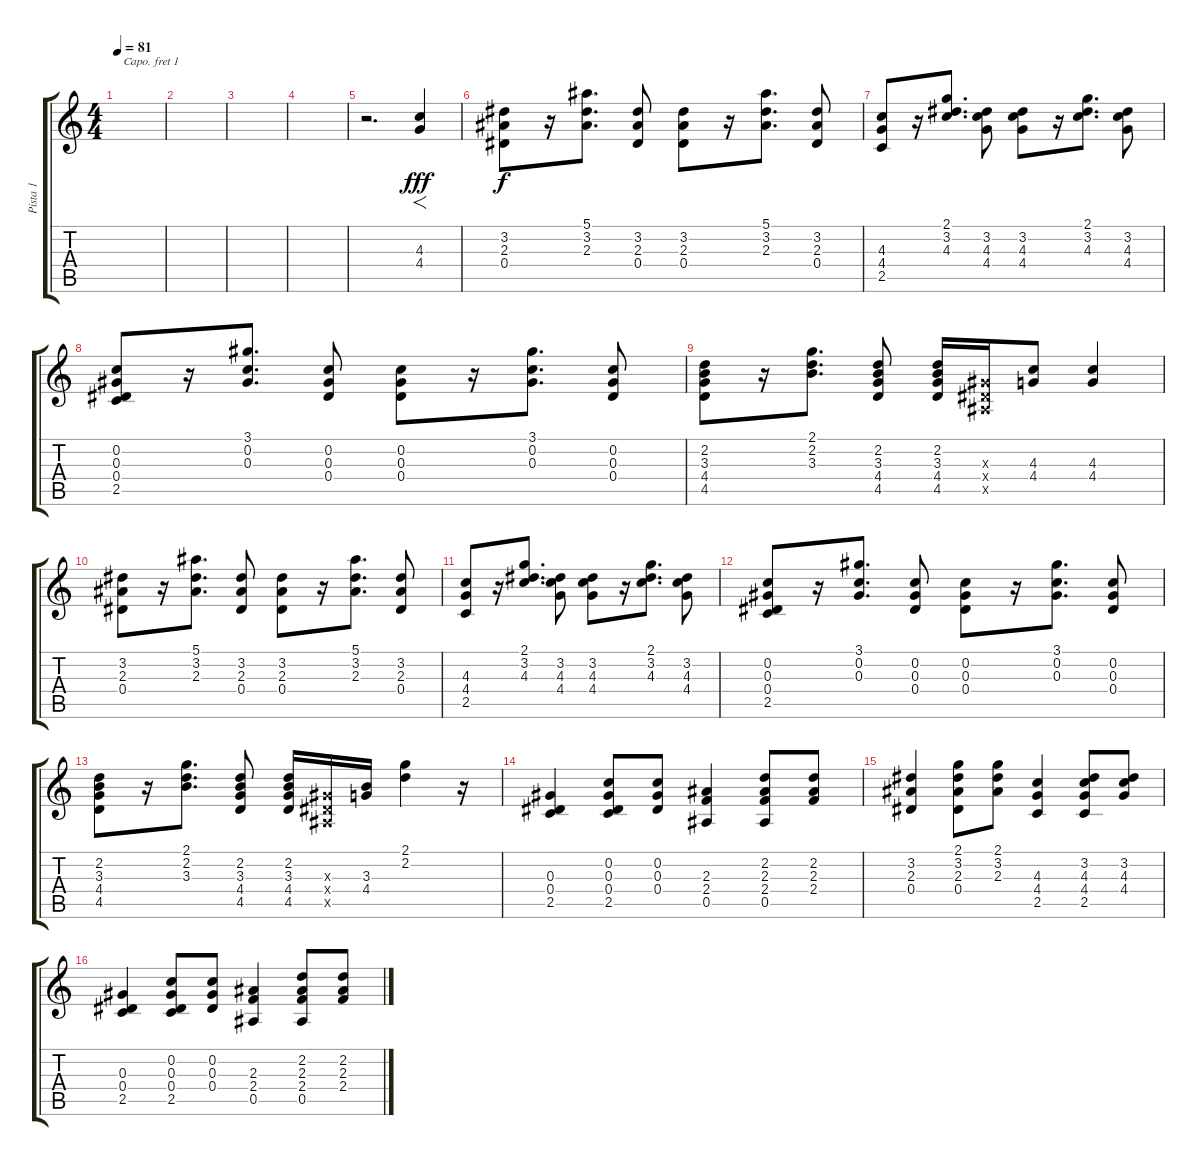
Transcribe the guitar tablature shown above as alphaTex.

\track ("Pista 1" "Pista 1") {instrument electricguitarclean}
\staff {score tabs}
\capo 1
\tuning (E4 B3 G3 D3 A2 E2) {hide}
\ts (4 4)
\tempo 81
\clef g2
\ks c
|
|
|
|
r.2{d} (4.3 4.4).4{f dy fff} |
(3.2 2.3 0.4).8{dy f} r.16 (5.1 3.2 2.3).8{d} (3.2 2.3 0.4).8 (3.2 2.3 0.4).8 r.16 (5.1 3.2 2.3).8{d} (3.2 2.3 0.4).8 |
(4.3 4.4 2.5).8 r.16 (2.1 3.2 4.3).8{d} (3.2 4.3 4.4).8 (3.2 4.3 4.4).8 r.16 (2.1 3.2 4.3).8{d} (3.2 4.3 4.4).8 |
(0.2 0.3 0.4 2.5).8 r.16 (3.1 0.2 0.3).8{d} (0.2 0.3 0.4).8 (0.2 0.3 0.4).8 r.16 (3.1 0.2 0.3).8{d} (0.2 0.3 0.4).8 |
(2.2 3.3 4.4 4.5).8 r.16 (2.1 2.2 3.3).8{d} (2.2 3.3 4.4 4.5).8 (2.2 3.3 4.4 4.5).16 (0.3{x} 0.4{x} 0.5{x}).16 (4.3 4.4).8 (4.3 4.4).4 |
(3.2 2.3 0.4).8 r.16 (5.1 3.2 2.3).8{d} (3.2 2.3 0.4).8 (3.2 2.3 0.4).8 r.16 (5.1 3.2 2.3).8{d} (3.2 2.3 0.4).8 |
(4.3 4.4 2.5).8 r.16 (2.1 3.2 4.3).8{d} (3.2 4.3 4.4).8 (3.2 4.3 4.4).8 r.16 (2.1 3.2 4.3).8{d} (3.2 4.3 4.4).8 |
(0.2 0.3 0.4 2.5).8 r.16 (3.1 0.2 0.3).8{d} (0.2 0.3 0.4).8 (0.2 0.3 0.4).8 r.16 (3.1 0.2 0.3).8{d} (0.2 0.3 0.4).8 |
(2.2 3.3 4.4 4.5).8 r.16 (2.1 2.2 3.3).8{d} (2.2 3.3 4.4 4.5).8 (2.2 3.3 4.4 4.5).16 (0.3{x} 0.4{x} 0.5{x}).16 (3.3 4.4).16 (2.1 2.2).4 r.16 |
(0.3 0.4 2.5).4 (0.2 0.3 0.4 2.5).8 (0.2 0.3 0.4).8 (2.3 2.4 0.5).4 (2.2 2.3 2.4 0.5).8 (2.2 2.3 2.4).8 |
(3.2 2.3 0.4).4 (2.1 3.2 2.3 0.4).8 (2.1 3.2 2.3).8 (4.3 4.4 2.5).4 (3.2 4.3 4.4 2.5).8 (3.2 4.3 4.4).8 |
(0.3 0.4 2.5).4 (0.2 0.3 0.4 2.5).8 (0.2 0.3 0.4).8 (2.3 2.4 0.5).4 (2.2 2.3 2.4 0.5).8 (2.2 2.3 2.4).8
